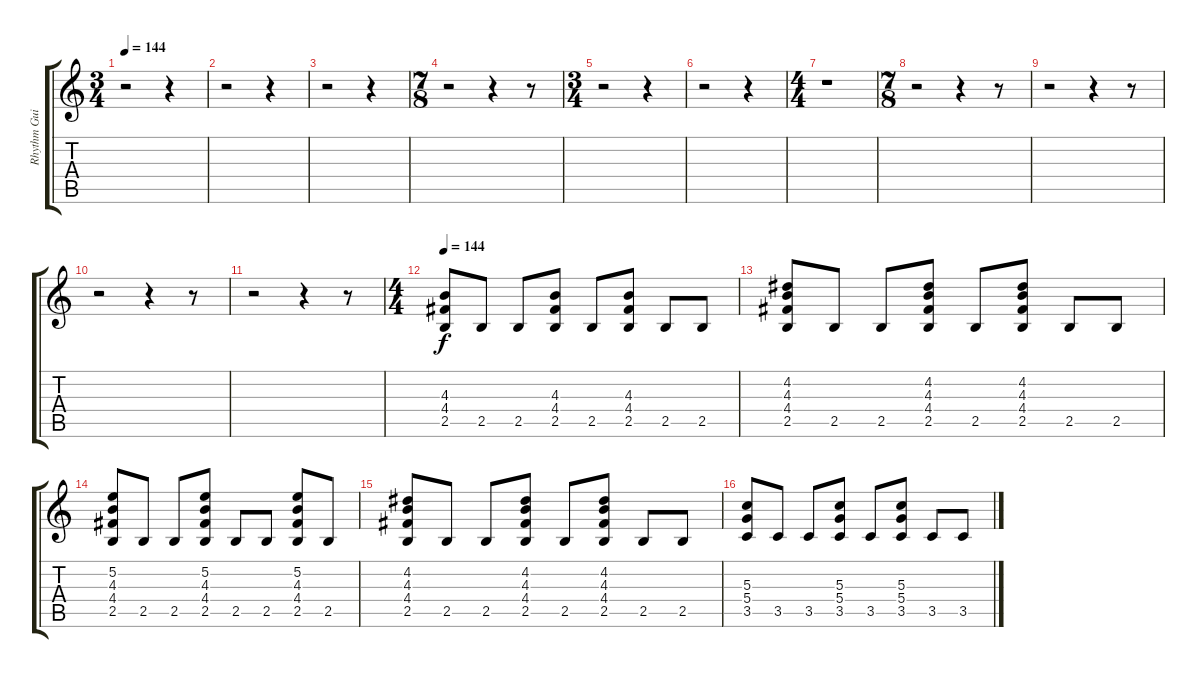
\track ("Rhythm Guitar Right" "Rhythm Gui") {instrument distortionguitar}
\staff {score tabs}
\tuning (E4 B3 G3 D3 A2 E2) {hide}
\ts (3 4)
\tempo 144
\clef g2
\ks c
r.2{dy f instrument distortionguitar} r.4 |
r.2 r.4 |
r.2 r.4 |
\ts (7 8)
r.2 r.4 r.8 |
\ts (3 4)
r.2 r.4 |
r.2 r.4 |
\ts (4 4)
r.1 |
\ts (7 8)
r.2 r.4 r.8 |
r.2 r.4 r.8 |
r.2 r.4 r.8 |
r.2 r.4 r.8 |
\ts (4 4)
\section ("" "")
\tempo 144
(4.3 4.4 2.5).8 2.5.8 2.5.8 (4.3 4.4 2.5).8 2.5.8 (4.3 4.4 2.5).8 2.5.8 2.5.8 |
(4.2 4.3 4.4 2.5).8 2.5.8 2.5.8 (4.2 4.3 4.4 2.5).8 2.5.8 (4.2 4.3 4.4 2.5).8 2.5.8 2.5.8 |
(5.2 4.3 4.4 2.5).8 2.5.8 2.5.8 (5.2 4.3 4.4 2.5).8 2.5.8 2.5.8 (5.2 4.3 4.4 2.5).8 2.5.8 |
(4.2 4.3 4.4 2.5).8 2.5.8 2.5.8 (4.2 4.3 4.4 2.5).8 2.5.8 (4.2 4.3 4.4 2.5).8 2.5.8 2.5.8 |
(5.3 5.4 3.5).8 3.5.8 3.5.8 (5.3 5.4 3.5).8 3.5.8 (5.3 5.4 3.5).8 3.5.8 3.5.8
